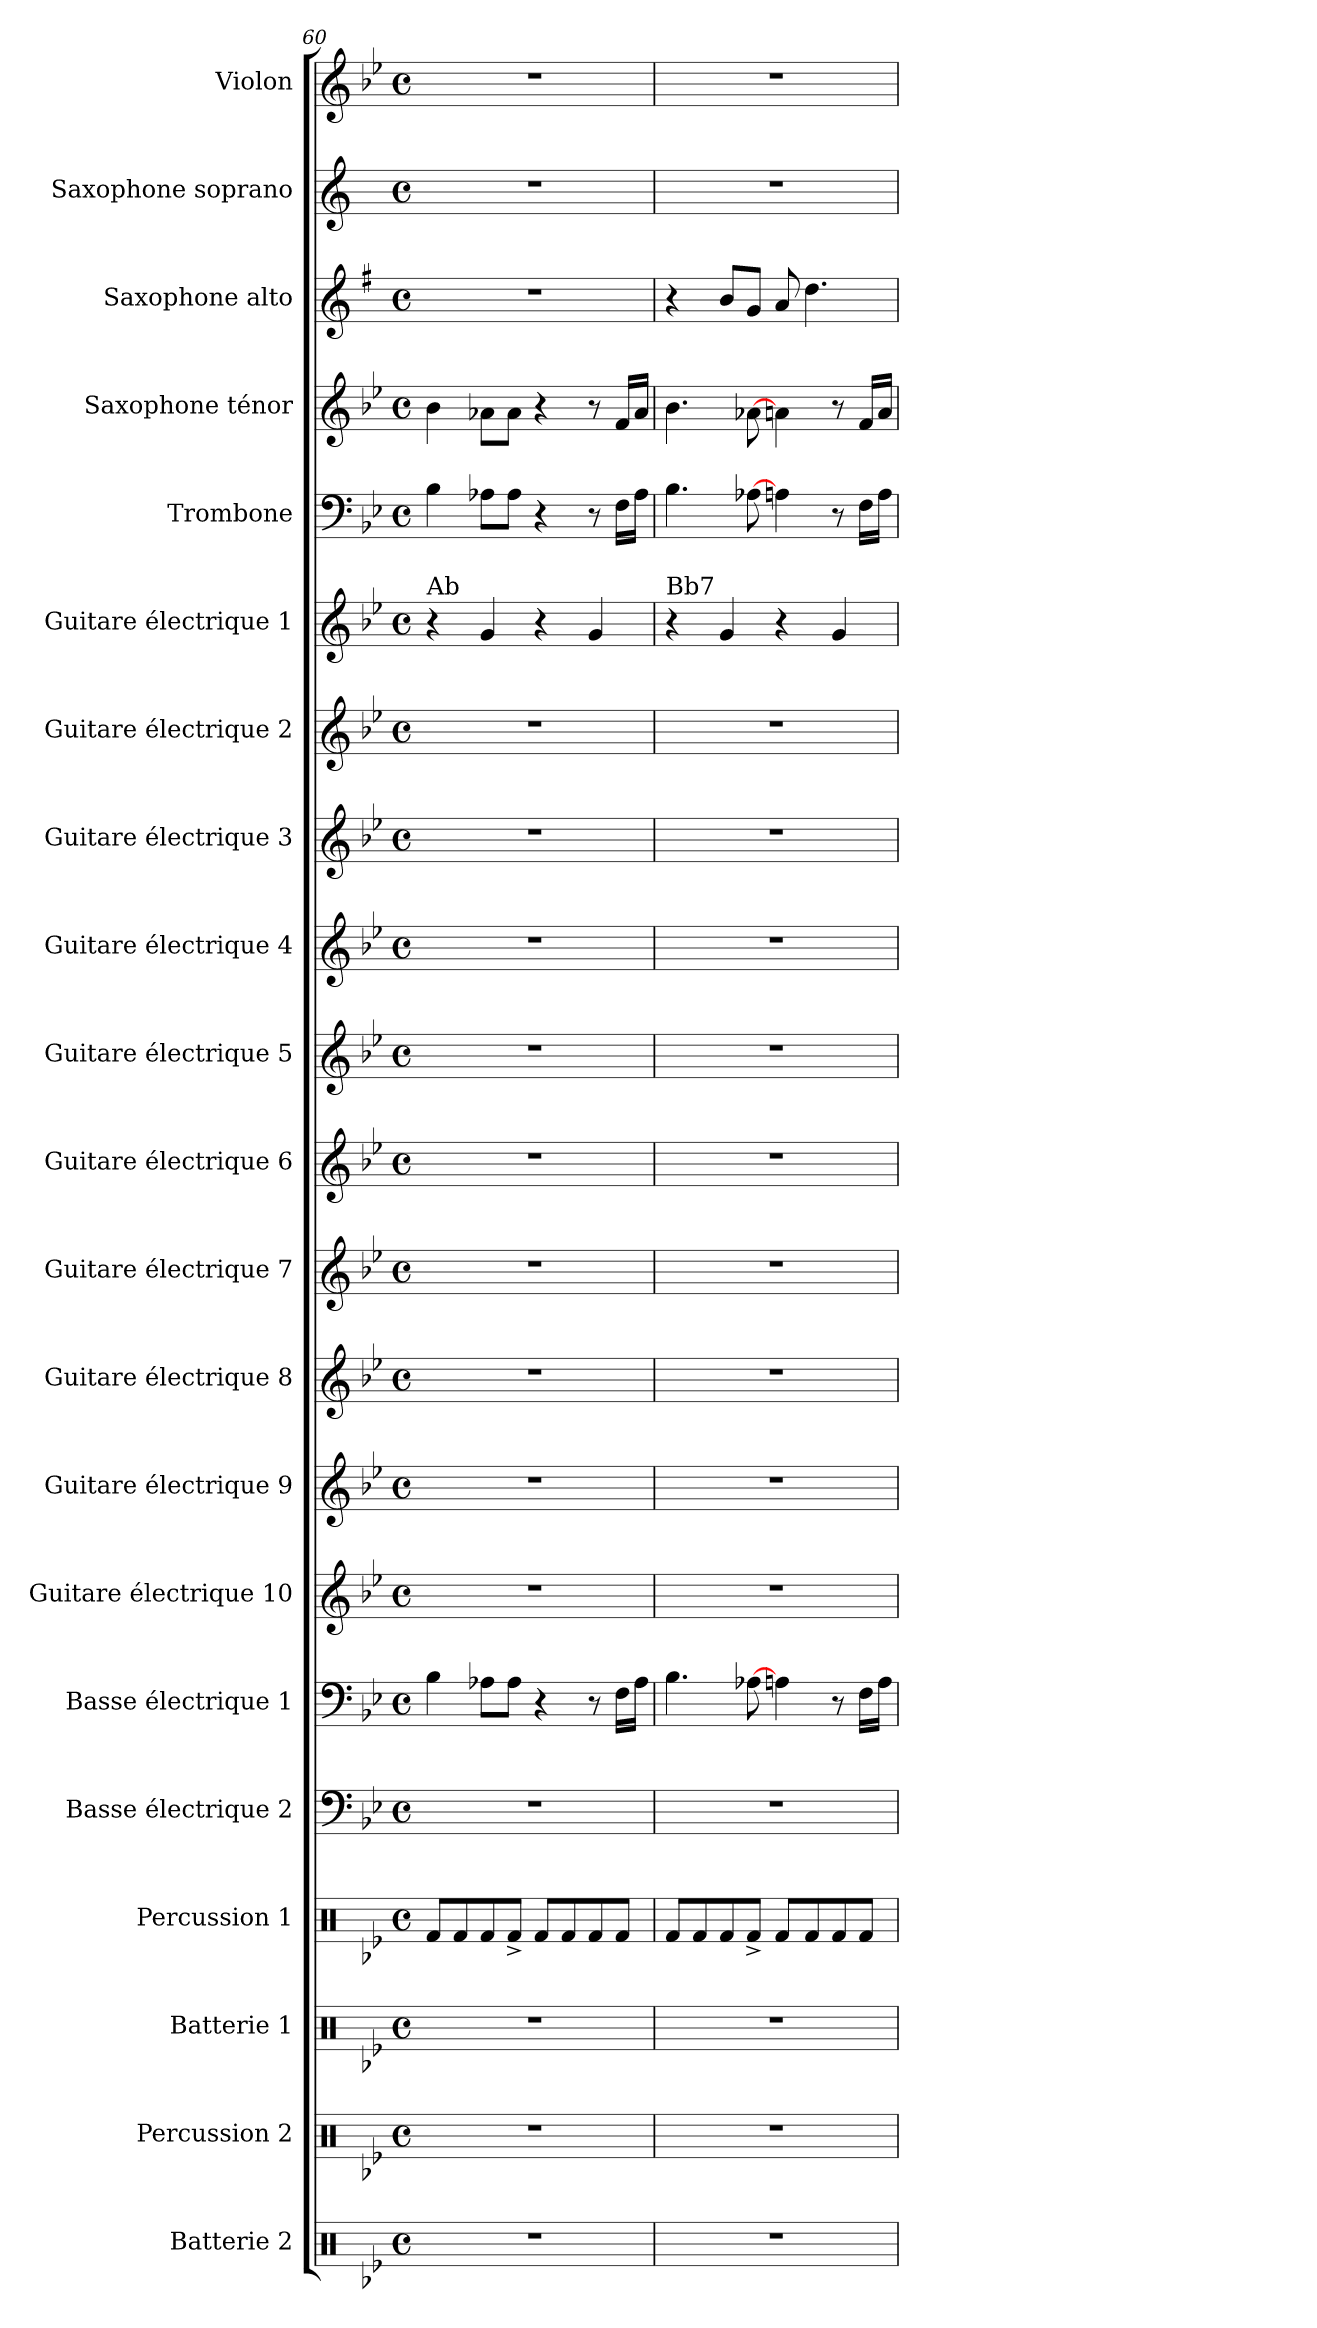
**kern	**kern	**kern	**kern	**kern	**kern	**kern	**kern	**kern	**kern	**kern	**kern	**kern	**kern	**kern	**kern	**kern	**kern	**kern	**kern	**kern
*part21	*part20	*part19	*part18	*part17	*part16	*part15	*part14	*part13	*part12	*part11	*part10	*part9	*part8	*part7	*part6	*part5	*part4	*part3	*part2	*part1
*staff21	*staff20	*staff19	*staff18	*staff17	*staff16	*staff15	*staff14	*staff13	*staff12	*staff11	*staff10	*staff9	*staff8	*staff7	*staff6	*staff5	*staff4	*staff3	*staff2	*staff1
*I"Batterie 2	*I"Percussion 2	*I"Batterie 1	*I"Percussion 1	*I"Basse électrique 2	*I"Basse électrique 1	*I"Guitare électrique 10	*I"Guitare électrique 9	*I"Guitare électrique 8	*I"Guitare électrique 7	*I"Guitare électrique 6	*I"Guitare électrique 5	*I"Guitare électrique 4	*I"Guitare électrique 3	*I"Guitare électrique 2	*I"Guitare électrique 1	*I"Trombone	*I"Saxophone ténor	*I"Saxophone alto	*I"Saxophone soprano	*I"Violon
*I'Batt. 2	*I'Perc. 2	*I'Batt. 1	*I'Perc. 1	*I'B.ƒ. 2	*I'B.ƒ. 1	*I'Gtr.ƒ. 10	*I'Gtr.ƒ. 9	*I'Gtr.ƒ. 8	*I'Gtr.ƒ. 7	*I'Gtr.ƒ. 6	*I'Gtr.ƒ. 5	*I'Gtr.ƒ. 4	*I'Gtr.ƒ. 3	*I'Gtr.ƒ. 2	*I'Gtr.ƒ. 1	*I'Tbn.	*I'Sx. T.	*I'Sx. A.	*I'Sx. S.	*I'Vln.
*clefX	*clefX	*clefX	*clefX	*clefF4	*clefF4	*clefG2	*clefG2	*clefG2	*clefG2	*clefG2	*clefG2	*clefG2	*clefG2	*clefG2	*clefG2	*clefF4	*clefG2	*clefG2	*clefG2	*clefG2
*	*	*	*	*ITrd7c12	*ITrd7c12	*ITrd7c12	*ITrd7c12	*ITrd7c12	*ITrd7c12	*ITrd7c12	*ITrd7c12	*ITrd7c12	*ITrd7c12	*ITrd7c12	*ITrd7c12	*	*ITrd8c14	*ITrd5c9	*ITrd1c2	*
*k[b-e-]	*k[b-e-]	*k[b-e-]	*k[b-e-]	*k[b-e-]	*k[b-e-]	*k[b-e-]	*k[b-e-]	*k[b-e-]	*k[b-e-]	*k[b-e-]	*k[b-e-]	*k[b-e-]	*k[b-e-]	*k[b-e-]	*k[b-e-]	*k[b-e-]	*k[b-e-]	*k[b-e-]	*k[b-e-]	*k[b-e-]
*B-:	*B-:	*B-:	*B-:	*B-:	*B-:	*B-:	*B-:	*B-:	*B-:	*B-:	*B-:	*B-:	*B-:	*B-:	*B-:	*B-:	*B-:	*B-:	*B-:	*B-:
*M4/4	*M4/4	*M4/4	*M4/4	*M4/4	*M4/4	*M4/4	*M4/4	*M4/4	*M4/4	*M4/4	*M4/4	*M4/4	*M4/4	*M4/4	*M4/4	*M4/4	*M4/4	*M4/4	*M4/4	*M4/4
*met(c)	*met(c)	*met(c)	*met(c)	*met(c)	*met(c)	*met(c)	*met(c)	*met(c)	*met(c)	*met(c)	*met(c)	*met(c)	*met(c)	*met(c)	*met(c)	*met(c)	*met(c)	*met(c)	*met(c)	*met(c)
=60	=60	=60	=60	=60	=60	=60	=60	=60	=60	=60	=60	=60	=60	=60	=60	=60	=60	=60	=60	=60
!	!	!	!	!	!	!	!	!	!	!	!	!	!	!	!LO:TX:a:t=Ab	!	!	!	!	!
1r	1r	1r	8Rf/L	1r	4BB-\	1r	1r	1r	1r	1r	1r	1r	1r	1r	4r	4B-\	4B-\	1r	1r	1r
.	.	.	8Rf/	.	.	.	.	.	.	.	.	.	.	.	.	.	.	.	.	.
.	.	.	8Rf/	.	8AA-X\L	.	.	.	.	.	.	.	.	.	4G/	8A-X\L	8A-X\L	.	.	.
.	.	.	8Rf^</J	.	8AA-\J	.	.	.	.	.	.	.	.	.	.	8A-\J	8A-\J	.	.	.
.	.	.	8Rf/L	.	4r	.	.	.	.	.	.	.	.	.	4r	4r	4r	.	.	.
.	.	.	8Rf/	.	.	.	.	.	.	.	.	.	.	.	.	.	.	.	.	.
.	.	.	8Rf/	.	8r	.	.	.	.	.	.	.	.	.	4G/	8r	8r	.	.	.
.	.	.	8Rf/J	.	16FF\LL	.	.	.	.	.	.	.	.	.	.	16F\LL	16F/LL	.	.	.
.	.	.	.	.	16AA-\JJ	.	.	.	.	.	.	.	.	.	.	16A-\JJ	16A-/JJ	.	.	.
=61	=61	=61	=61	=61	=61	=61	=61	=61	=61	=61	=61	=61	=61	=61	=61	=61	=61	=61	=61	=61
!	!	!	!	!	!	!	!	!	!	!	!	!	!	!	!LO:TX:a:t=Bb7	!	!	!	!	!
1r	1r	1r	8Rf/L	1r	4.BB-\	1r	1r	1r	1r	1r	1r	1r	1r	1r	4r	4.B-\	4.B-\	4r	1r	1r
.	.	.	8Rf/	.	.	.	.	.	.	.	.	.	.	.	.	.	.	.	.	.
.	.	.	8Rf/	.	.	.	.	.	.	.	.	.	.	.	4G/	.	.	8d/L	.	.
.	.	.	8Rf^</J	.	[8AA-X\	.	.	.	.	.	.	.	.	.	.	[8A-X\	[8A-X\	8B-/J	.	.
.	.	.	8Rf/L	.	4AA\	.	.	.	.	.	.	.	.	.	4r	4A\	4A\	8c/	.	.
.	.	.	8Rf/	.	.	.	.	.	.	.	.	.	.	.	.	.	.	4.f\	.	.
.	.	.	8Rf/	.	8r	.	.	.	.	.	.	.	.	.	4G/	8r	8r	.	.	.
.	.	.	8Rf/J	.	16FF\LL	.	.	.	.	.	.	.	.	.	.	16F\LL	16F/LL	.	.	.
.	.	.	.	.	16AA\JJ	.	.	.	.	.	.	.	.	.	.	16A\JJ	16A/JJ	.	.	.
=	=	=	=	=	=	=	=	=	=	=	=	=	=	=	=	=	=	=	=	=
*-	*-	*-	*-	*-	*-	*-	*-	*-	*-	*-	*-	*-	*-	*-	*-	*-	*-	*-	*-	*-
